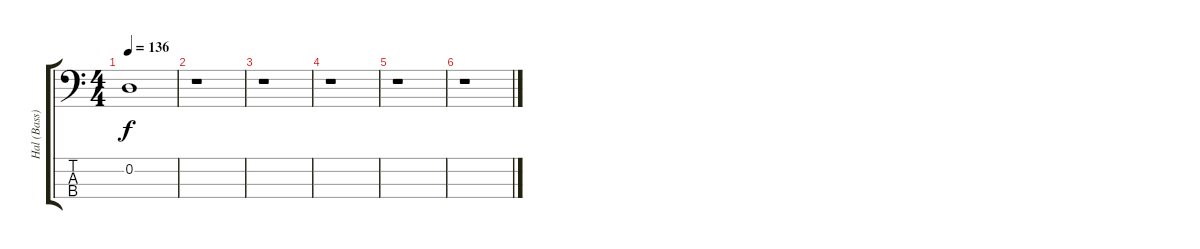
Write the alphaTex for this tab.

\track ("Hal (Bass)" "Hal (Bass)") {instrument electricbassfinger}
\staff {score tabs}
\tuning (G2 D2 A1 E1) {hide}
\ts (4 4)
\tempo 136
\clef f4
\ks c
0.2{t}.1{dy f} |
r.1 |
r.1 |
r.1 |
r.1 |
r.1
